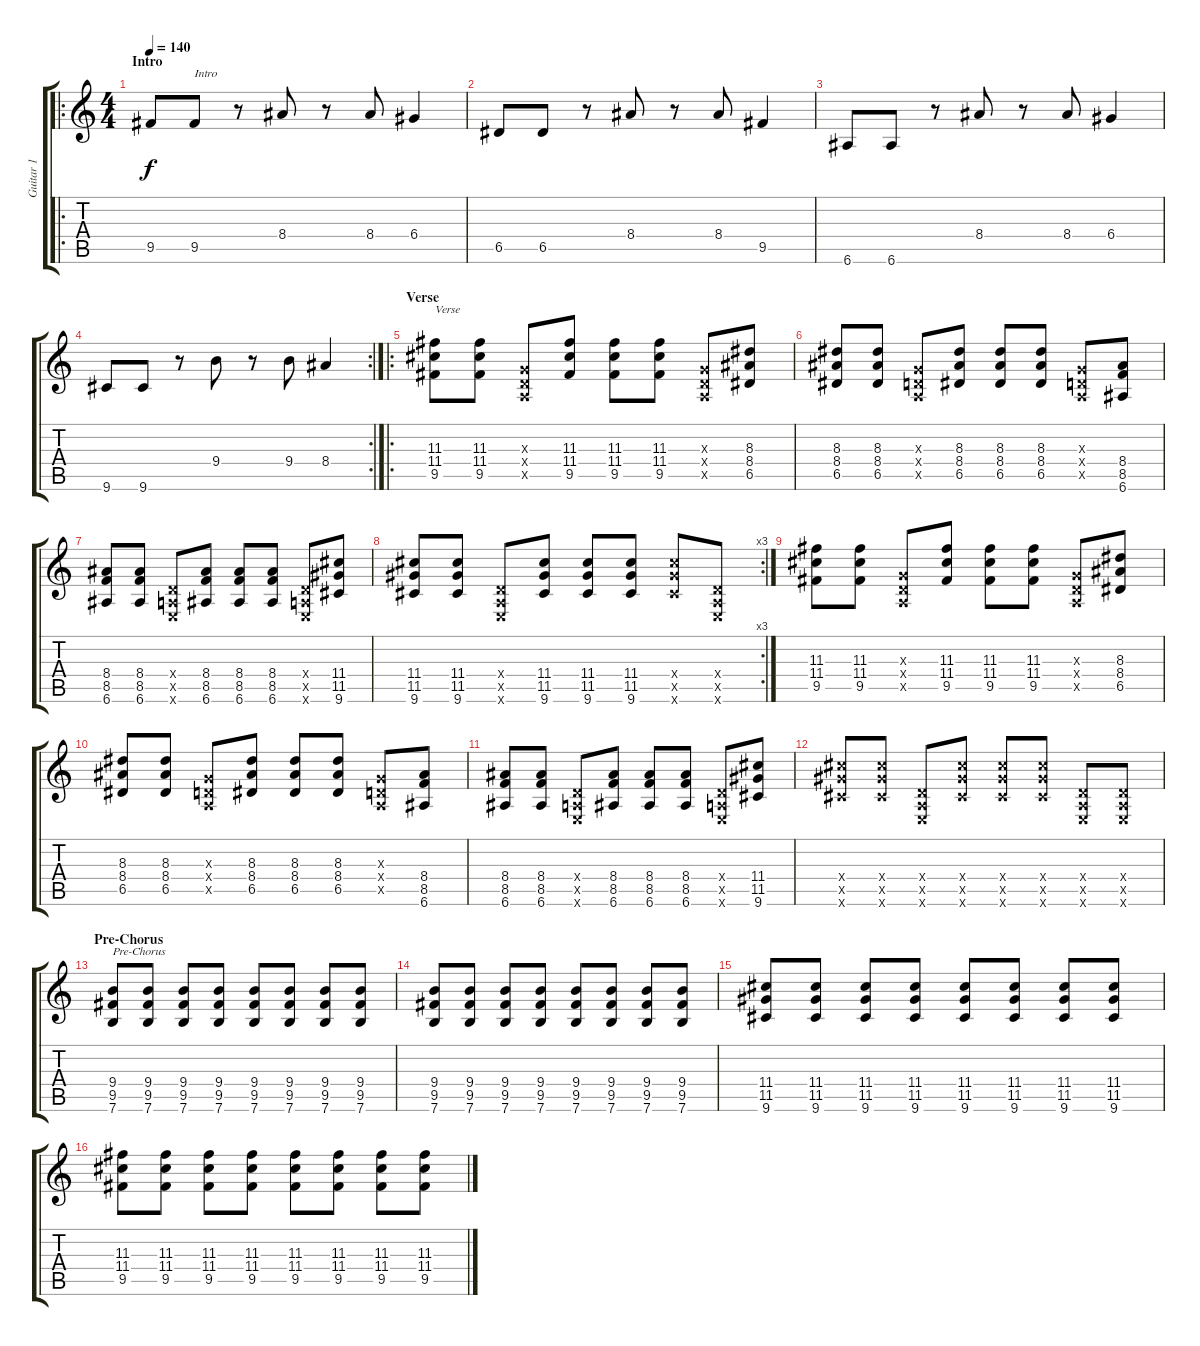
\track ("Guitar 1" "Guitar 1") {instrument acousticguitarnylon}
\staff {score tabs}
\tuning (E4 B3 G3 D3 A2 E2) {hide}
\ro
\ts (4 4)
\section ("" "Intro")
\tempo 140
\clef g2
\ks c
9.5.8{dy f instrument acousticguitarnylon} 9.5.8{txt "Intro"} r.8 8.4.8 r.8 8.4.8 6.4.4 |
6.5.8 6.5.8 r.8 8.4.8 r.8 8.4.8 9.5.4 |
6.6.8 6.6.8 r.8 8.4.8 r.8 8.4.8 6.4.4 |
\rc 2
9.6.8 9.6.8 r.8 9.4.8 r.8 9.4.8 8.4.4 |
\ro
\section ("" "Verse")
(11.3 11.4 9.5).8{txt "Verse"} (11.3 11.4 9.5).8 (0.3{x} 0.4{x} 0.5{x}).8 (11.3 11.4 9.5).8 (11.3 11.4 9.5).8 (11.3 11.4 9.5).8 (0.3{x} 0.4{x} 0.5{x}).8 (8.3 8.4 6.5).8 |
(8.3 8.4 6.5).8 (8.3 8.4 6.5).8 (0.3{x} 0.4{x} 0.5{x}).8 (8.3 8.4 6.5).8 (8.3 8.4 6.5).8 (8.3 8.4 6.5).8 (0.3{x} 0.4{x} 0.5{x}).8 (8.4 8.5 6.6).8 |
(8.4 8.5 6.6).8 (8.4 8.5 6.6).8 (0.4{x} 0.5{x} 0.6{x}).8 (8.4 8.5 6.6).8 (8.4 8.5 6.6).8 (8.4 8.5 6.6).8 (0.4{x} 0.5{x} 0.6{x}).8 (11.4 11.5 9.6).8 |
\rc 3
(11.4 11.5 9.6).8 (11.4 11.5 9.6).8 (0.4{x} 0.5{x} 0.6{x}).8 (11.4 11.5 9.6).8 (11.4 11.5 9.6).8 (11.4 11.5 9.6).8 (11.4{x} 11.5{x} 9.6{x}).8 (0.4{x} 0.5{x} 0.6{x}).8 |
(11.3 11.4 9.5).8 (11.3 11.4 9.5).8 (0.3{x} 0.4{x} 0.5{x}).8 (11.3 11.4 9.5).8 (11.3 11.4 9.5).8 (11.3 11.4 9.5).8 (0.3{x} 0.4{x} 0.5{x}).8 (8.3 8.4 6.5).8 |
(8.3 8.4 6.5).8 (8.3 8.4 6.5).8 (0.3{x} 0.4{x} 0.5{x}).8 (8.3 8.4 6.5).8 (8.3 8.4 6.5).8 (8.3 8.4 6.5).8 (0.3{x} 0.4{x} 0.5{x}).8 (8.4 8.5 6.6).8 |
(8.4 8.5 6.6).8 (8.4 8.5 6.6).8 (0.4{x} 0.5{x} 0.6{x}).8 (8.4 8.5 6.6).8 (8.4 8.5 6.6).8 (8.4 8.5 6.6).8 (0.4{x} 0.5{x} 0.6{x}).8 (11.4 11.5 9.6).8 |
(11.4{x} 11.5{x} 9.6{x}).8 (11.4{x} 11.5{x} 9.6{x}).8 (0.4{x} 0.5{x} 0.6{x}).8 (11.4{x} 11.5{x} 9.6{x}).8 (11.4{x} 11.5{x} 9.6{x}).8 (11.4{x} 11.5{x} 9.6{x}).8 (0.4{x} 0.5{x} 0.6{x}).8 (0.4{x} 0.5{x} 0.6{x}).8 |
\section ("" "Pre-Chorus")
(9.4 9.5 7.6).8{txt "Pre-Chorus"} (9.4 9.5 7.6).8 (9.4 9.5 7.6).8 (9.4 9.5 7.6).8 (9.4 9.5 7.6).8 (9.4 9.5 7.6).8 (9.4 9.5 7.6).8 (9.4 9.5 7.6).8 |
(9.4 9.5 7.6).8 (9.4 9.5 7.6).8 (9.4 9.5 7.6).8 (9.4 9.5 7.6).8 (9.4 9.5 7.6).8 (9.4 9.5 7.6).8 (9.4 9.5 7.6).8 (9.4 9.5 7.6).8 |
(11.4 11.5 9.6).8 (11.4 11.5 9.6).8 (11.4 11.5 9.6).8 (11.4 11.5 9.6).8 (11.4 11.5 9.6).8 (11.4 11.5 9.6).8 (11.4 11.5 9.6).8 (11.4 11.5 9.6).8 |
(11.3 11.4 9.5).8 (11.3 11.4 9.5).8 (11.3 11.4 9.5).8 (11.3 11.4 9.5).8 (11.3 11.4 9.5).8 (11.3 11.4 9.5).8 (11.3 11.4 9.5).8 (11.3 11.4 9.5).8
